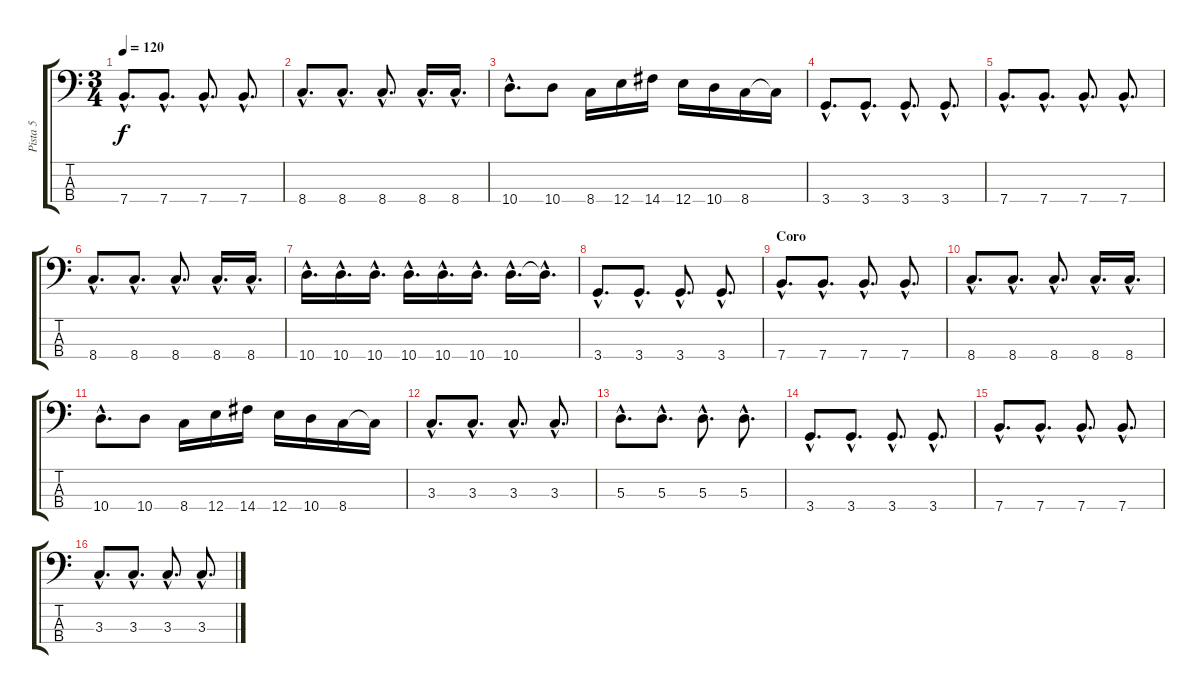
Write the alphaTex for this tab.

\track ("Pista 5" "Pista 5") {instrument synthbass2}
\staff {score tabs}
\tuning (G2 D2 A1 E1) {hide}
\ts (3 4)
\tempo 120
\clef f4
\ks c
7.4{hac}.8{d dy f} 7.4{hac}.8{d} 7.4{hac}.8{d} 7.4{hac}.8{d} |
8.4{hac}.8{d} 8.4{hac}.8{d} 8.4{hac}.8{d} 8.4{hac}.16{d} 8.4{hac}.16{d} |
10.4{hac}.8{d} 10.4.8 8.4.16 12.4.16 14.4.16 12.4.16 10.4.16 8.4.16 8.4{t}.16 |
3.4{hac}.8{d} 3.4{hac}.8{d} 3.4{hac}.8{d} 3.4{hac}.8{d} |
7.4{hac}.8{d} 7.4{hac}.8{d} 7.4{hac}.8{d} 7.4{hac}.8{d} |
8.4{hac}.8{d} 8.4{hac}.8{d} 8.4{hac}.8{d} 8.4{hac}.16{d} 8.4{hac}.16{d} |
10.4{hac}.16{d} 10.4{hac}.16{d} 10.4{hac}.16{d} 10.4{hac}.16{d} 10.4{hac}.16{d} 10.4{hac}.16{d} 10.4{hac}.16{d} 10.4{hac t}.16{d} |
3.4{hac}.8{d} 3.4{hac}.8{d} 3.4{hac}.8{d} 3.4{hac}.8{d} |
\section ("" "Coro")
7.4{hac}.8{d} 7.4{hac}.8{d} 7.4{hac}.8{d} 7.4{hac}.8{d} |
8.4{hac}.8{d} 8.4{hac}.8{d} 8.4{hac}.8{d} 8.4{hac}.16{d} 8.4{hac}.16{d} |
10.4{hac}.8{d} 10.4.8 8.4.16 12.4.16 14.4.16 12.4.16 10.4.16 8.4.16 8.4{t}.16 |
3.3{hac}.8{d} 3.3{hac}.8{d} 3.3{hac}.8{d} 3.3{hac}.8{d} |
5.3{hac}.8{d} 5.3{hac}.8{d} 5.3{hac}.8{d} 5.3{hac}.8{d} |
3.4{hac}.8{d} 3.4{hac}.8{d} 3.4{hac}.8{d} 3.4{hac}.8{d} |
7.4{hac}.8{d} 7.4{hac}.8{d} 7.4{hac}.8{d} 7.4{hac}.8{d} |
3.3{hac}.8{d} 3.3{hac}.8{d} 3.3{hac}.8{d} 3.3{hac}.8{d}
